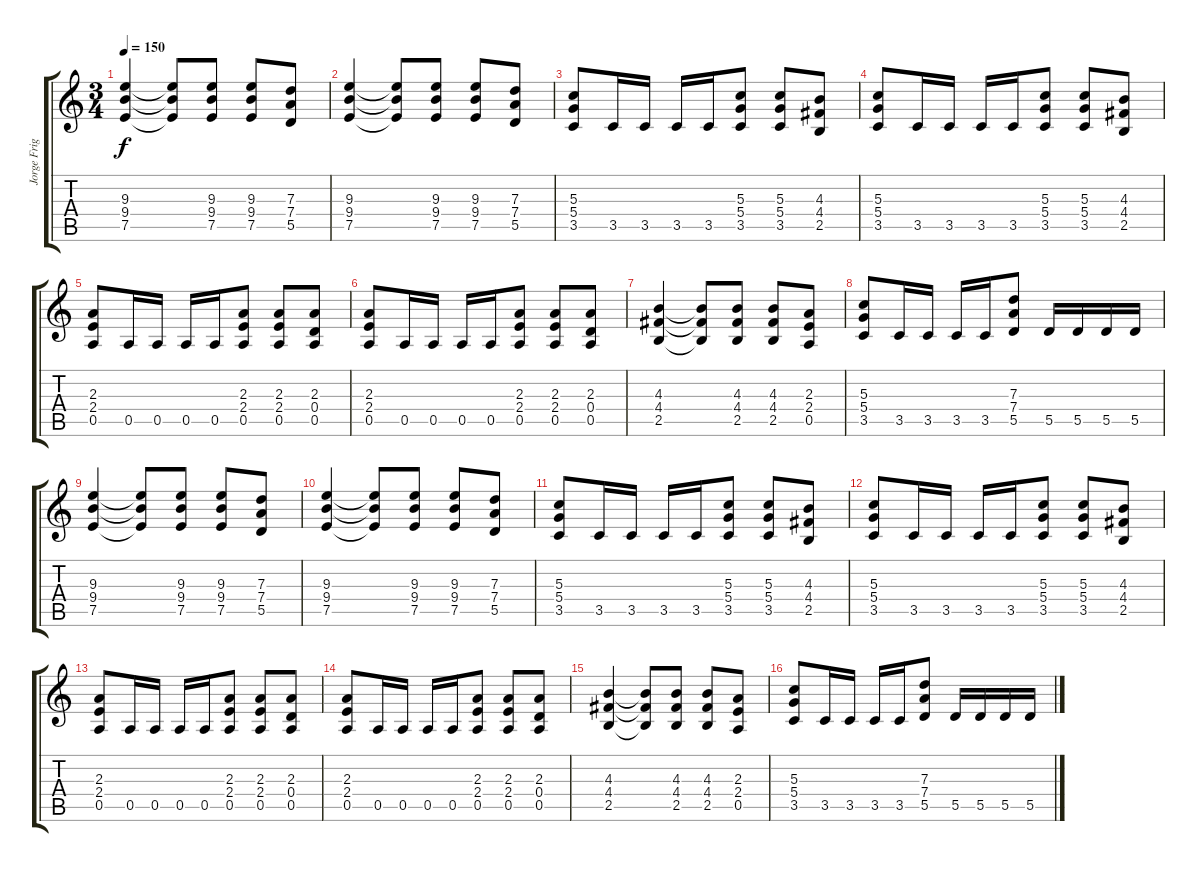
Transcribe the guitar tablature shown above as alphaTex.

\track ("Jorge Frigerio Base L" "Jorge Frig") {instrument distortionguitar}
\staff {score tabs}
\tuning (E4 B3 G3 D3 A2 E2) {hide}
\ts (3 4)
\tempo 150
\clef g2
\ks c
(9.3 9.4 7.5).4{dy f} (9.3{t} 9.4{t} 7.5{t}).8 (9.3 9.4 7.5).8 (9.3 9.4 7.5).8 (7.3 7.4 5.5).8 |
(9.3 9.4 7.5).4 (9.3{t} 9.4{t} 7.5{t}).8 (9.3 9.4 7.5).8 (9.3 9.4 7.5).8 (7.3 7.4 5.5).8 |
(5.3 5.4 3.5).8 3.5.16 3.5.16 3.5.16 3.5.16 (5.3 5.4 3.5).8 (5.3 5.4 3.5).8 (4.3 4.4 2.5).8 |
(5.3 5.4 3.5).8 3.5.16 3.5.16 3.5.16 3.5.16 (5.3 5.4 3.5).8 (5.3 5.4 3.5).8 (4.3 4.4 2.5).8 |
(2.3 2.4 0.5).8 0.5.16 0.5.16 0.5.16 0.5.16 (2.3 2.4 0.5).8 (2.3 2.4 0.5).8 (2.3 0.4 0.5).8 |
(2.3 2.4 0.5).8 0.5.16 0.5.16 0.5.16 0.5.16 (2.3 2.4 0.5).8 (2.3 2.4 0.5).8 (2.3 0.4 0.5).8 |
(4.3 4.4 2.5).4 (4.3{t} 4.4{t} 2.5{t}).8 (4.3 4.4 2.5).8 (4.3 4.4 2.5).8 (2.3 2.4 0.5).8 |
(5.3 5.4 3.5).8 3.5.16 3.5.16 3.5.16 3.5.16 (7.3 7.4 5.5).8 5.5.16 5.5.16 5.5.16 5.5.16 |
(9.3 9.4 7.5).4 (9.3{t} 9.4{t} 7.5{t}).8 (9.3 9.4 7.5).8 (9.3 9.4 7.5).8 (7.3 7.4 5.5).8 |
(9.3 9.4 7.5).4 (9.3{t} 9.4{t} 7.5{t}).8 (9.3 9.4 7.5).8 (9.3 9.4 7.5).8 (7.3 7.4 5.5).8 |
(5.3 5.4 3.5).8 3.5.16 3.5.16 3.5.16 3.5.16 (5.3 5.4 3.5).8 (5.3 5.4 3.5).8 (4.3 4.4 2.5).8 |
(5.3 5.4 3.5).8 3.5.16 3.5.16 3.5.16 3.5.16 (5.3 5.4 3.5).8 (5.3 5.4 3.5).8 (4.3 4.4 2.5).8 |
(2.3 2.4 0.5).8 0.5.16 0.5.16 0.5.16 0.5.16 (2.3 2.4 0.5).8 (2.3 2.4 0.5).8 (2.3 0.4 0.5).8 |
(2.3 2.4 0.5).8 0.5.16 0.5.16 0.5.16 0.5.16 (2.3 2.4 0.5).8 (2.3 2.4 0.5).8 (2.3 0.4 0.5).8 |
(4.3 4.4 2.5).4 (4.3{t} 4.4{t} 2.5{t}).8 (4.3 4.4 2.5).8 (4.3 4.4 2.5).8 (2.3 2.4 0.5).8 |
(5.3 5.4 3.5).8 3.5.16 3.5.16 3.5.16 3.5.16 (7.3 7.4 5.5).8 5.5.16 5.5.16 5.5.16 5.5.16
